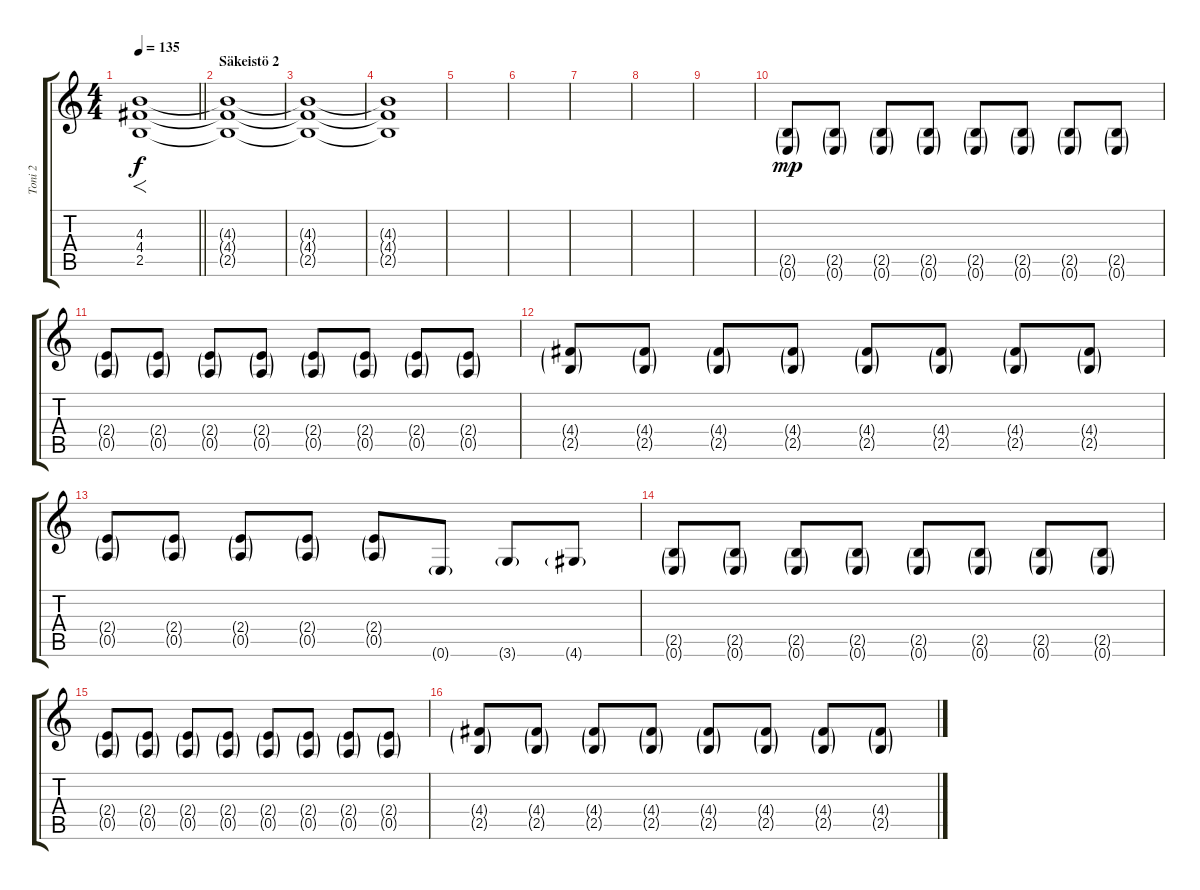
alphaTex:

\track ("Toni 2" "Toni 2") {instrument distortionguitar}
\staff {score tabs}
\tuning (E4 B3 G3 D3 A2 E2) {hide}
\ts (4 4)
\tempo 135
\clef g2
\barLineRight lightlight
\ks c
(4.3 4.4 2.5).1{f dy f} |
\section ("" "Säkeistö 2")
(4.3{t} 4.4{t} 2.5{t}).1 |
(4.3{t} 4.4{t} 2.5{t}).1 |
(4.3{t} 4.4{t} 2.5{t}).1 |
|
|
|
|
|
(2.5{g} 0.6{g}).8{dy mp} (2.5{g} 0.6{g}).8 (2.5{g} 0.6{g}).8 (2.5{g} 0.6{g}).8 (2.5{g} 0.6{g}).8 (2.5{g} 0.6{g}).8 (2.5{g} 0.6{g}).8 (2.5{g} 0.6{g}).8 |
(2.4{g} 0.5{g}).8 (2.4{g} 0.5{g}).8 (2.4{g} 0.5{g}).8 (2.4{g} 0.5{g}).8 (2.4{g} 0.5{g}).8 (2.4{g} 0.5{g}).8 (2.4{g} 0.5{g}).8 (2.4{g} 0.5{g}).8 |
(4.4{g} 2.5{g}).8 (4.4{g} 2.5{g}).8 (4.4{g} 2.5{g}).8 (4.4{g} 2.5{g}).8 (4.4{g} 2.5{g}).8 (4.4{g} 2.5{g}).8 (4.4{g} 2.5{g}).8 (4.4{g} 2.5{g}).8 |
(2.4{g} 0.5{g}).8 (2.4{g} 0.5{g}).8 (2.4{g} 0.5{g}).8 (2.4{g} 0.5{g}).8 (2.4{g} 0.5{g}).8 0.6{g}.8 3.6{g}.8 4.6{g}.8 |
(2.5{g} 0.6{g}).8 (2.5{g} 0.6{g}).8 (2.5{g} 0.6{g}).8 (2.5{g} 0.6{g}).8 (2.5{g} 0.6{g}).8 (2.5{g} 0.6{g}).8 (2.5{g} 0.6{g}).8 (2.5{g} 0.6{g}).8 |
(2.4{g} 0.5{g}).8 (2.4{g} 0.5{g}).8 (2.4{g} 0.5{g}).8 (2.4{g} 0.5{g}).8 (2.4{g} 0.5{g}).8 (2.4{g} 0.5{g}).8 (2.4{g} 0.5{g}).8 (2.4{g} 0.5{g}).8 |
(4.4{g} 2.5{g}).8 (4.4{g} 2.5{g}).8 (4.4{g} 2.5{g}).8 (4.4{g} 2.5{g}).8 (4.4{g} 2.5{g}).8 (4.4{g} 2.5{g}).8 (4.4{g} 2.5{g}).8 (4.4{g} 2.5{g}).8
